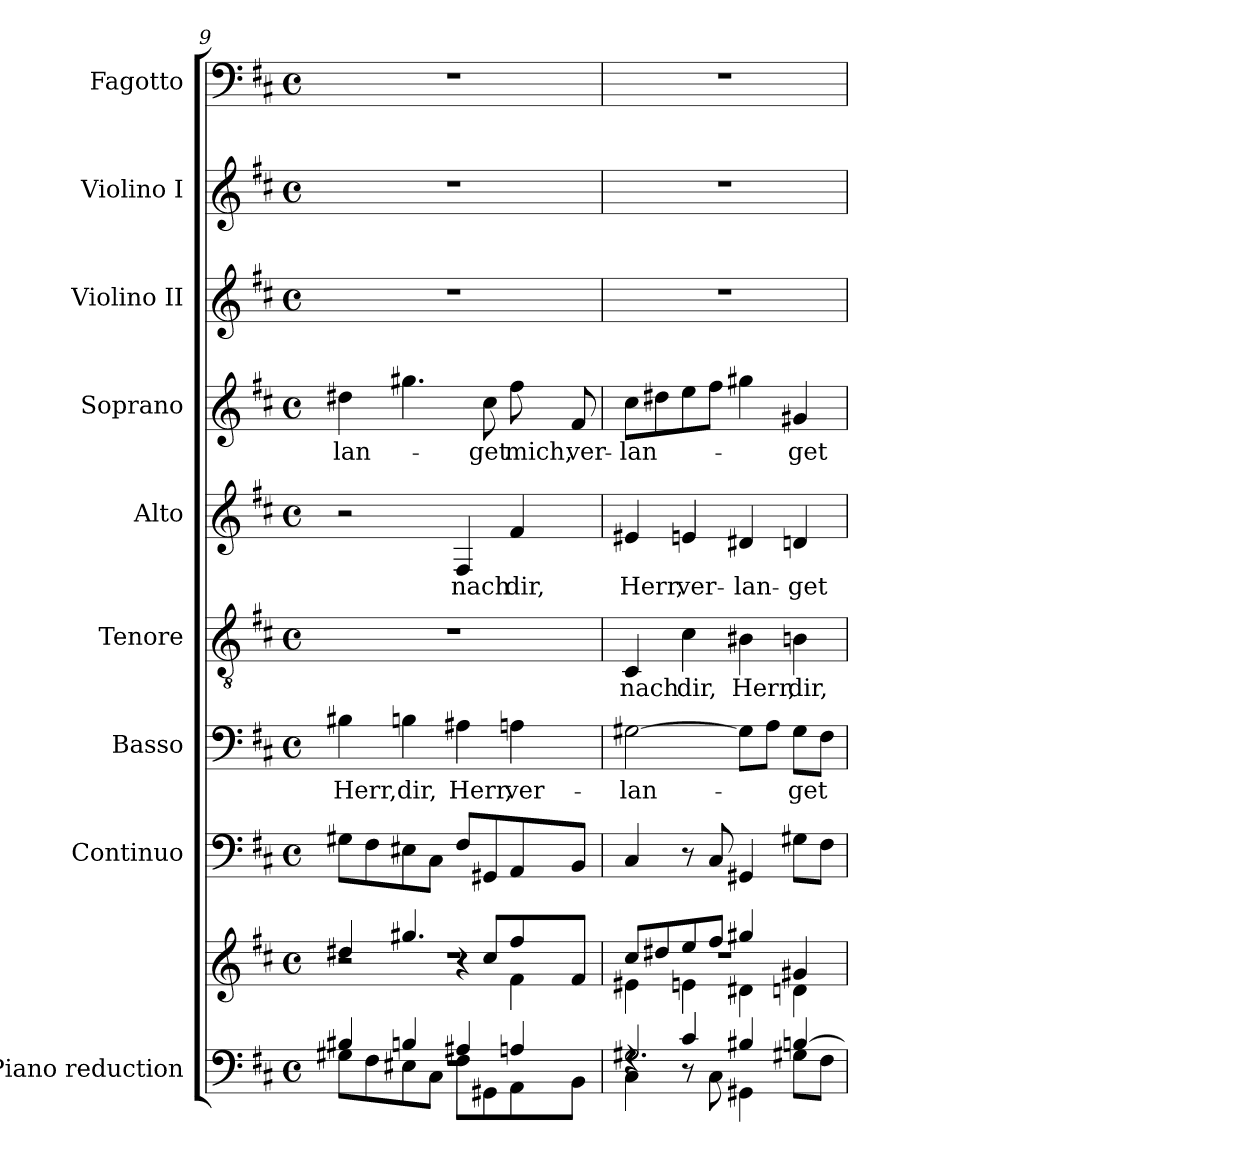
**kern	**kern	**kern	**kern	**text	**kern	**text	**kern	**text	**kern	**text	**kern	**kern	**kern
*part9	*part9	*part8	*part7	*part7	*part6	*part6	*part5	*part5	*part4	*part4	*part3	*part2	*part1
*staff10	*staff9	*staff8	*staff7	*staff7	*staff6	*staff6	*staff5	*staff5	*staff4	*staff4	*staff3	*staff2	*staff1
*I"Piano reduction	*	*I"Continuo	*I"Basso	*	*I"Tenore	*	*I"Alto	*	*I"Soprano	*	*I"Violino II	*I"Violino I	*I"Fagotto
*I'Pno	*	*	*	*	*	*	*	*	*	*	*I'Vln	*I'Vln	*
*clefF4	*clefG2	*clefF4	*clefF4	*	*clefGv2	*	*clefG2	*	*clefG2	*	*clefG2	*clefG2	*clefF4
*k[f#c#]	*k[f#c#]	*k[f#c#]	*k[f#c#]	*	*k[f#c#]	*	*k[f#c#]	*	*k[f#c#]	*	*k[f#c#]	*k[f#c#]	*k[f#c#]
*M4/4	*M4/4	*M4/4	*M4/4	*	*M4/4	*	*M4/4	*	*M4/4	*	*M4/4	*M4/4	*M4/4
*met(c)	*met(c)	*met(c)	*met(c)	*	*met(c)	*	*met(c)	*	*met(c)	*	*met(c)	*met(c)	*met(c)
=9	=9	=9	=9	=9	=9	=9	=9	=9	=9	=9	=9	=9	=9
*^	*^	*	*	*	*	*	*	*	*	*	*	*	*
*	*^	*	*^	*	*	*	*	*	*	*	*	*	*	*	*
!	!	!	!	!	!	!	!	!LO:LY:b	!	!	!	!	!	!LO:LY:b	!	!	!
1rF	8G#X\L	4B#X!/	1rdd	2r	4dd#X!/	8G#X\L	4B#X\	Herr,	1r	.	2r	.	4dd#X\	-lan-	1r	1r	1r
.	8F#\	.	.	.	.	8F#\	.	.	.	.	.	.	.	.	.	.	.
!	!	!	!	!	!	!	!	!LO:LY:b	!	!	!	!	!	!	!	!	!
.	8E#X\	4Bn!/	.	.	4.gg#X!/	8E#X\	4Bn\	dir,	.	.	.	.	4.gg#X\	.	.	.	.
.	8C#\J	.	.	.	.	8C#\J	.	.	.	.	.	.	.	.	.	.	.
!	!	!	!	!	!	!	!	!LO:LY:b	!	!	!	!LO:LY:b	!	!	!	!	!
.	8F#\L	4A#X!/	.	4r	.	8F#/L	4A#X\	Herr,	.	.	4F#/	nach	.	.	.	.	.
!	!	!	!	!	!	!	!	!	!	!	!	!	!	!LO:LY:b	!	!	!
.	8GG#X\	.	.	.	8cc#!/L	8GG#X/	.	.	.	.	.	.	8cc#\	-get	.	.	.
!	!	!	!	!	!	!	!	!LO:LY:b	!	!	!	!LO:LY:b	!	!LO:LY:b	!	!	!
.	8AA\	4An!/	.	4f#!\	8ff#!/	8AA/	4An\	ver-	.	.	4f#/	dir,	8ff#\	mich,	.	.	.
!	!	!	!	!	!	!	!	!	!	!	!	!	!	!LO:LY:b	!	!	!
.	8BB\J	.	.	.	8f#!/J	8BB/J	.	.	.	.	.	.	8f#/	ver-	.	.	.
=10	=10	=10	=10	=10	=10	=10	=10	=10	=10	=10	=10	=10	=10	=10	=10	=10	=10
!	!	!	!	!	!	!	!	!LO:LY:b	!	!LO:LY:b	!	!LO:LY:b	!	!LO:LY:b	!	!	!
4rF	4C#\	2.G#X!/	1rdd	4e#X!\	8cc#!/L	4C#/	[2G#X\	-lan-	4C#/	nach	4e#X/	Herr,	8cc#\L	-lan-	1r	1r	1r
.	.	.	.	.	8dd#X!/	.	.	.	.	.	.	.	8dd#X\	.	.	.	.
!	!	!	!	!	!	!	!	!	!	!LO:LY:b	!	!LO:LY:b	!	!	!	!	!
4c#!/	8r	.	.	4en!\	8ee!/	8r	.	.	4c#\	dir,	4en/	ver-	8ee\	.	.	.	.
.	8C#\	.	.	.	8ff#!/J	8C#/	.	.	.	.	.	.	8ff#\J	.	.	.	.
!	!	!	!	!	!	!	!	!	!	!LO:LY:b	!	!LO:LY:b	!	!	!	!	!
4B#X!/	4GG#X\	.	.	4d#X!\	4gg#X!/	4GG#X/	8G#\L]	.	4B#X\	Herr,	4d#X/	-lan-	4gg#X\	.	.	.	.
.	.	.	.	.	.	.	8A\J	.	.	.	.	.	.	.	.	.	.
!	!	!	!	!	!	!	!	!LO:LY:b	!	!LO:LY:b	!	!LO:LY:b	!	!LO:LY:b	!	!	!
4ryy	8G#X\L	[4Bn!/	.	4dn!\	4g#X!/	8G#X\L	8G#\L	-get	4Bn\	dir,	4dn/	-get	4g#X/	-get	.	.	.
.	8F#\J	.	.	.	.	8F#\J	8F#\J	.	.	.	.	.	.	.	.	.	.
*v	*v	*v	*	*	*	*	*	*	*	*	*	*	*	*	*	*	*
*	*v	*v	*v	*	*	*	*	*	*	*	*	*	*	*	*
=	=	=	=	=	=	=	=	=	=	=	=	=	=
*-	*-	*-	*-	*-	*-	*-	*-	*-	*-	*-	*-	*-	*-
